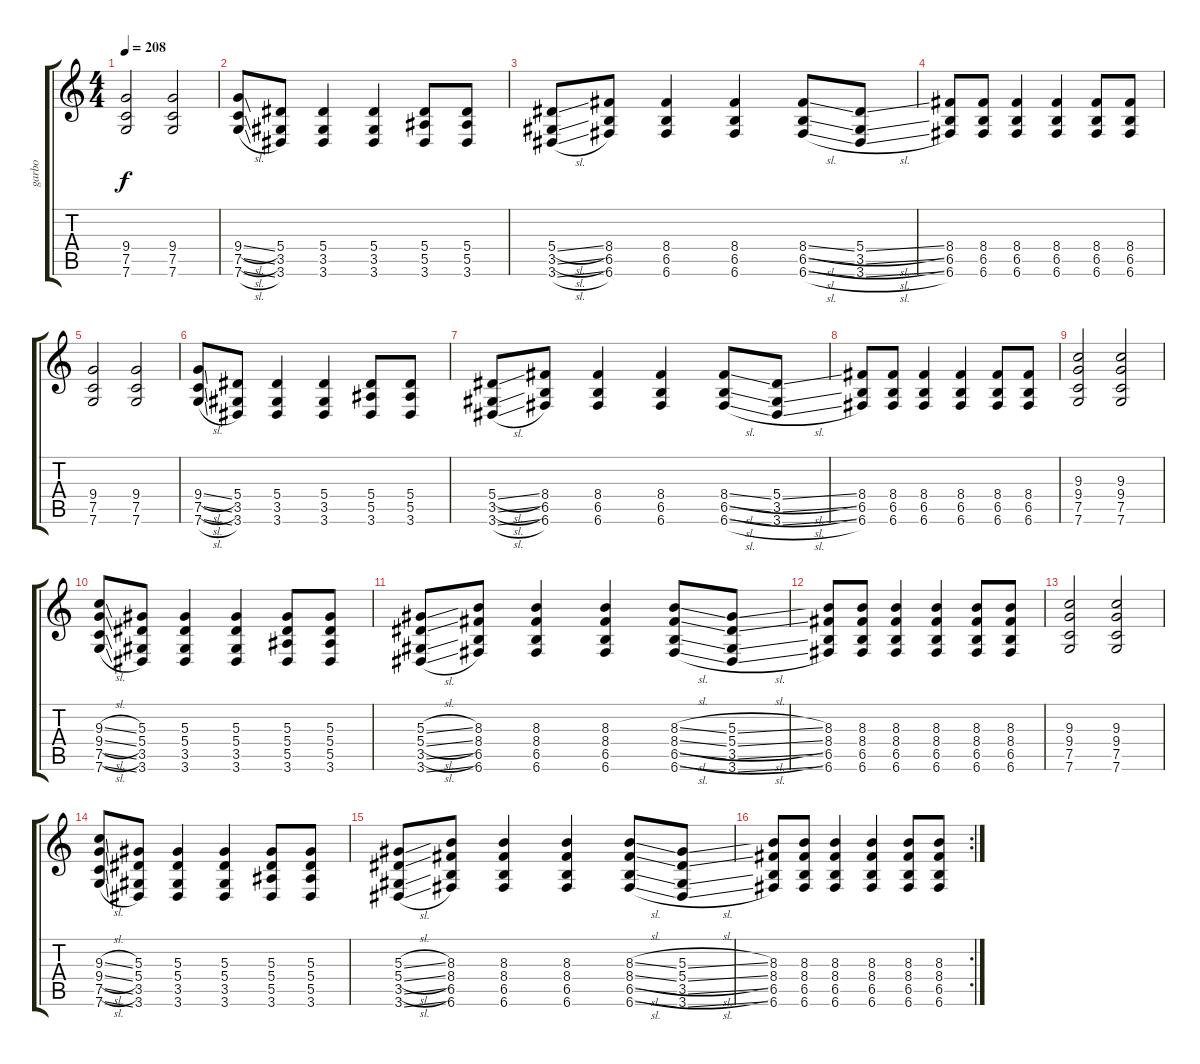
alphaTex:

\track ("garbo" "garbo") {instrument overdrivenguitar}
\staff {score tabs}
\tuning (C4 G3 Eb3 Bb2 F2 C2) {hide}
\ts (4 4)
\tempo 208
\clef g2
\ks c
(9.4 7.5 7.6).2{dy f} (9.4 7.5 7.6).2 |
(9.4{sl} 7.5{sl} 7.6{sl}).8 (5.4 3.5 3.6).8 (5.4 3.5 3.6).4 (5.4 3.5 3.6).4 (5.4 5.5 3.6).8 (5.4 5.5 3.6).8 |
(5.4{sl} 3.5{sl} 3.6{sl}).8 (8.4 6.5 6.6).8 (8.4 6.5 6.6).4 (8.4 6.5 6.6).4 (8.4{sl} 6.5{sl} 6.6{sl}).8 (5.4{sl} 3.5{sl} 3.6{sl}).8 |
(8.4 6.5 6.6).8 (8.4 6.5 6.6).8 (8.4 6.5 6.6).4 (8.4 6.5 6.6).4 (8.4 6.5 6.6).8 (8.4 6.5 6.6).8 |
(9.4 7.5 7.6).2 (9.4 7.5 7.6).2 |
(9.4{sl} 7.5{sl} 7.6{sl}).8 (5.4 3.5 3.6).8 (5.4 3.5 3.6).4 (5.4 3.5 3.6).4 (5.4 5.5 3.6).8 (5.4 5.5 3.6).8 |
(5.4{sl} 3.5{sl} 3.6{sl}).8 (8.4 6.5 6.6).8 (8.4 6.5 6.6).4 (8.4 6.5 6.6).4 (8.4{sl} 6.5{sl} 6.6{sl}).8 (5.4{sl} 3.5{sl} 3.6{sl}).8 |
(8.4 6.5 6.6).8 (8.4 6.5 6.6).8 (8.4 6.5 6.6).4 (8.4 6.5 6.6).4 (8.4 6.5 6.6).8 (8.4 6.5 6.6).8 |
(9.3 9.4 7.5 7.6).2 (9.3 9.4 7.5 7.6).2 |
(9.3{sl} 9.4{sl} 7.5{sl} 7.6{sl}).8 (5.3 5.4 3.5 3.6).8 (5.3 5.4 3.5 3.6).4 (5.3 5.4 3.5 3.6).4 (5.3 5.4 5.5 3.6).8 (5.3 5.4 5.5 3.6).8 |
(5.3{sl} 5.4{sl} 3.5{sl} 3.6{sl}).8 (8.3 8.4 6.5 6.6).8 (8.3 8.4 6.5 6.6).4 (8.3 8.4 6.5 6.6).4 (8.3{sl} 8.4{sl} 6.5{sl} 6.6{sl}).8 (5.3{sl} 5.4{sl} 3.5{sl} 3.6{sl}).8 |
(8.3 8.4 6.5 6.6).8 (8.3 8.4 6.5 6.6).8 (8.3 8.4 6.5 6.6).4 (8.3 8.4 6.5 6.6).4 (8.3 8.4 6.5 6.6).8 (8.3 8.4 6.5 6.6).8 |
(9.3 9.4 7.5 7.6).2 (9.3 9.4 7.5 7.6).2 |
(9.3{sl} 9.4{sl} 7.5{sl} 7.6{sl}).8 (5.3 5.4 3.5 3.6).8 (5.3 5.4 3.5 3.6).4 (5.3 5.4 3.5 3.6).4 (5.3 5.4 5.5 3.6).8 (5.3 5.4 5.5 3.6).8 |
(5.3{sl} 5.4{sl} 3.5{sl} 3.6{sl}).8 (8.3 8.4 6.5 6.6).8 (8.3 8.4 6.5 6.6).4 (8.3 8.4 6.5 6.6).4 (8.3{sl} 8.4{sl} 6.5{sl} 6.6{sl}).8 (5.3{sl} 5.4{sl} 3.5{sl} 3.6{sl}).8 |
\rc 2
(8.3 8.4 6.5 6.6).8 (8.3 8.4 6.5 6.6).8 (8.3 8.4 6.5 6.6).4 (8.3 8.4 6.5 6.6).4 (8.3 8.4 6.5 6.6).8 (8.3 8.4 6.5 6.6).8
